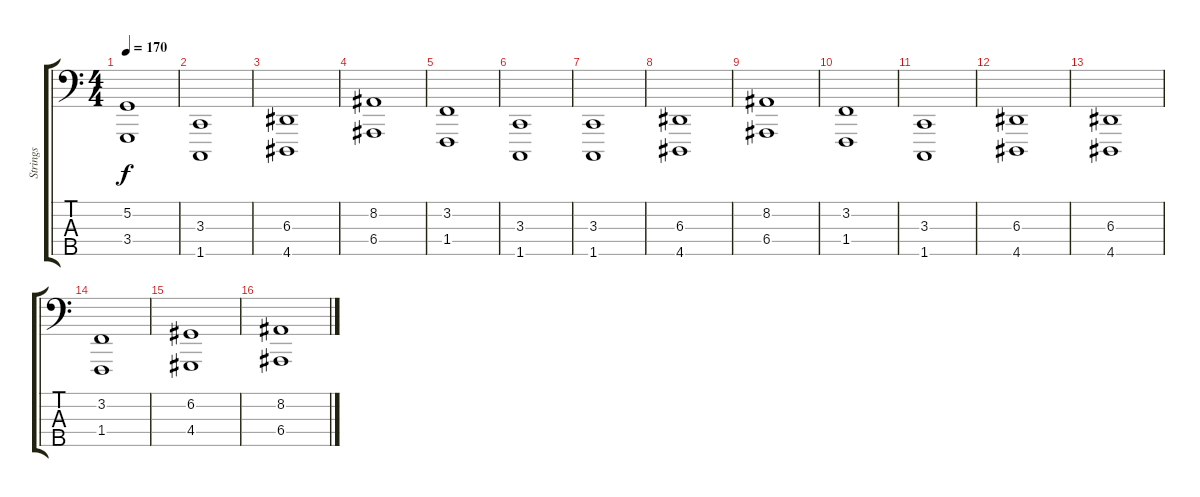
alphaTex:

\track ("Strings" "Strings") {instrument stringensemble1}
\staff {score tabs}
\tuning (G2 D2 A1 E1 B0) {hide}
\ts (4 4)
\tempo 170
\clef f4
\ks c
(5.2 3.4).1{dy f} |
(3.3 1.5).1 |
(6.3 4.5).1 |
(8.2 6.4).1 |
(3.2 1.4).1 |
(3.3 1.5).1 |
(3.3 1.5).1 |
(6.3 4.5).1 |
(8.2 6.4).1 |
(3.2 1.4).1 |
(3.3 1.5).1 |
(6.3 4.5).1 |
(6.3 4.5).1 |
(3.2 1.4).1 |
(6.2 4.4).1 |
(8.2 6.4).1
